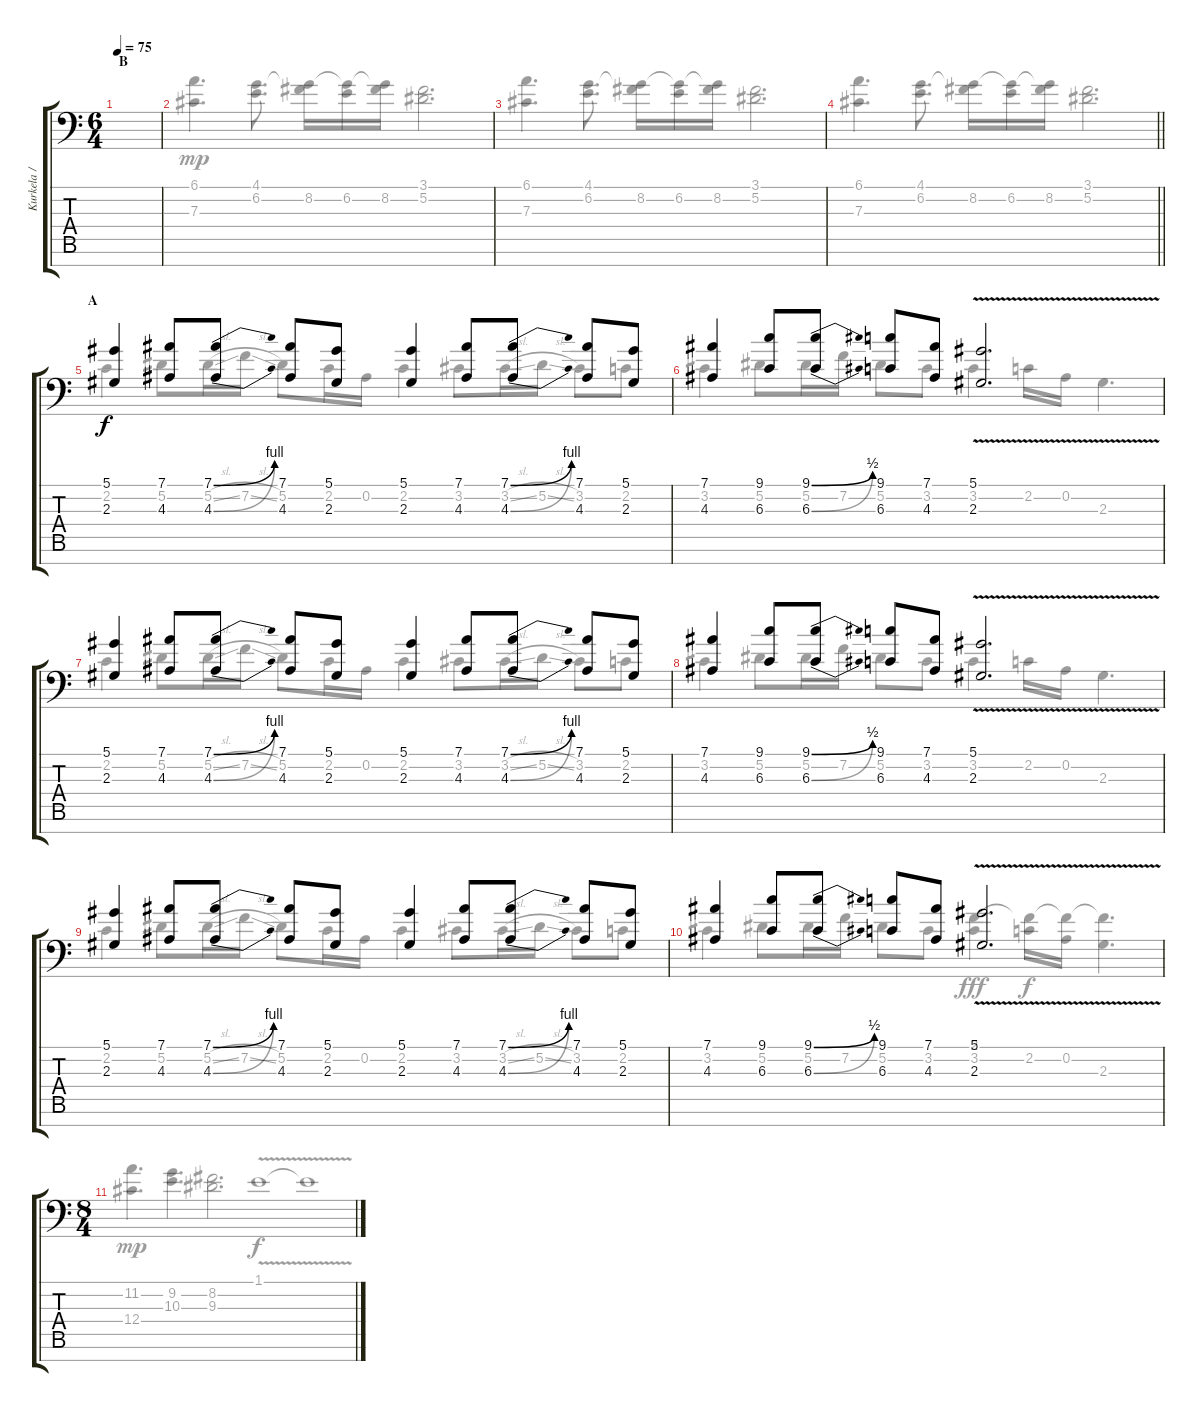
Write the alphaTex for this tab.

\track ("Kurkela / Kakko (Vocals)" "Kurkela / ") {instrument choiraahs}
\staff {score tabs}
\tuning (Eb4 Bb3 Gb3 Db3 Ab2 Eb2 Bb1) {hide}
\voice
\ts (6 4)
\section ("" "B")
\tempo 75
\clef f4
\ks c
|
|
|
\barLineRight lightlight
|
\section ("" "A")
(5.1 2.3).4 (7.1 4.3).8 (7.1{be (bend 0 0 60 4)} 4.3{be (bend 0 0 60 4)}).8 (7.1 4.3).8 (5.1 2.3).8 (5.1 2.3).4 (7.1 4.3).8 (7.1{be (bend 0 0 60 4)} 4.3{be (bend 0 0 60 4)}).8 (7.1 4.3).8 (5.1 2.3).8 |
(7.1 4.3).4 (9.1 6.3).8 (9.1{be (bend 0 0 60 2)} 6.3{be (bend 0 0 60 2)}).8 (9.1 6.3).8 (7.1 4.3).8 (5.1{v} 2.3{v}).2{d} |
(5.1 2.3).4 (7.1 4.3).8 (7.1{be (bend 0 0 60 4)} 4.3{be (bend 0 0 60 4)}).8 (7.1 4.3).8 (5.1 2.3).8 (5.1 2.3).4 (7.1 4.3).8 (7.1{be (bend 0 0 60 4)} 4.3{be (bend 0 0 60 4)}).8 (7.1 4.3).8 (5.1 2.3).8 |
(7.1 4.3).4 (9.1 6.3).8 (9.1{be (bend 0 0 60 2)} 6.3{be (bend 0 0 60 2)}).8 (9.1 6.3).8 (7.1 4.3).8 (5.1{v} 2.3{v}).2{d} |
(5.1 2.3).4 (7.1 4.3).8 (7.1{be (bend 0 0 60 4)} 4.3{be (bend 0 0 60 4)}).8 (7.1 4.3).8 (5.1 2.3).8 (5.1 2.3).4 (7.1 4.3).8 (7.1{be (bend 0 0 60 4)} 4.3{be (bend 0 0 60 4)}).8 (7.1 4.3).8 (5.1 2.3).8 |
(7.1 4.3).4 (9.1 6.3).8 (9.1{be (bend 0 0 60 2)} 6.3{be (bend 0 0 60 2)}).8 (9.1 6.3).8 (7.1 4.3).8 (5.1{v} 2.3{v}).2{d} |
\ts (8 4)
\voice
\clef f4
\ottava regular
\simile none
\ks c
(11.2 12.4).4{d dy mp} (9.2 10.3).4{d} (8.2 9.3).2{d} |
(6.1 7.3).4{d} (4.1 6.2).8{d} (4.1{t} 8.2).16 (4.1{t} 6.2).16 (4.1{t} 8.2).16 (3.1 5.2).2{d} |
(6.1 7.3).4{d} (4.1 6.2).8{d} (4.1{t} 8.2).16 (4.1{t} 6.2).16 (4.1{t} 8.2).16 (3.1 5.2).2{d} |
\barLineRight lightlight
(6.1 7.3).4{d} (4.1 6.2).8{d} (4.1{t} 8.2).16 (4.1{t} 6.2).16 (4.1{t} 8.2).16 (3.1 5.2).2{d} |
2.2.4{dy f} 5.2.8 5.2{sl}.16 7.2{sl}.16 5.2.8 2.2.16 0.2.16 2.2.4 3.2.8 3.2{sl}.16 5.2{sl}.16 3.2.8 2.2.8 |
3.2.4 5.2.8 5.2.16 7.2.16 5.2.8 3.2.8 3.2.4 2.2.16 0.2.16 2.3.4{d} |
2.2.4 5.2.8 5.2{sl}.16 7.2{sl}.16 5.2.8 2.2.16 0.2.16 2.2.4 3.2.8 3.2{sl}.16 5.2{sl}.16 3.2.8 2.2.8 |
3.2.4 5.2.8 5.2.16 7.2.16 5.2.8 3.2.8 3.2.4 2.2.16 0.2.16 2.3.4{d} |
2.2.4 5.2.8 5.2{sl}.16 7.2{sl}.16 5.2.8 2.2.16 0.2.16 2.2.4 3.2.8 3.2{sl}.16 5.2{sl}.16 3.2.8 2.2.8 |
3.2.4 5.2.8 5.2.16 7.2.16 5.2.8 3.2.8 (2.1 3.2).4{dy fff} (2.1{t} 2.2).16{dy f} (2.1{t} 0.2).16 (2.1{sl t} 2.3).4{d} |
1.1{v}.1 1.1{t}.1
